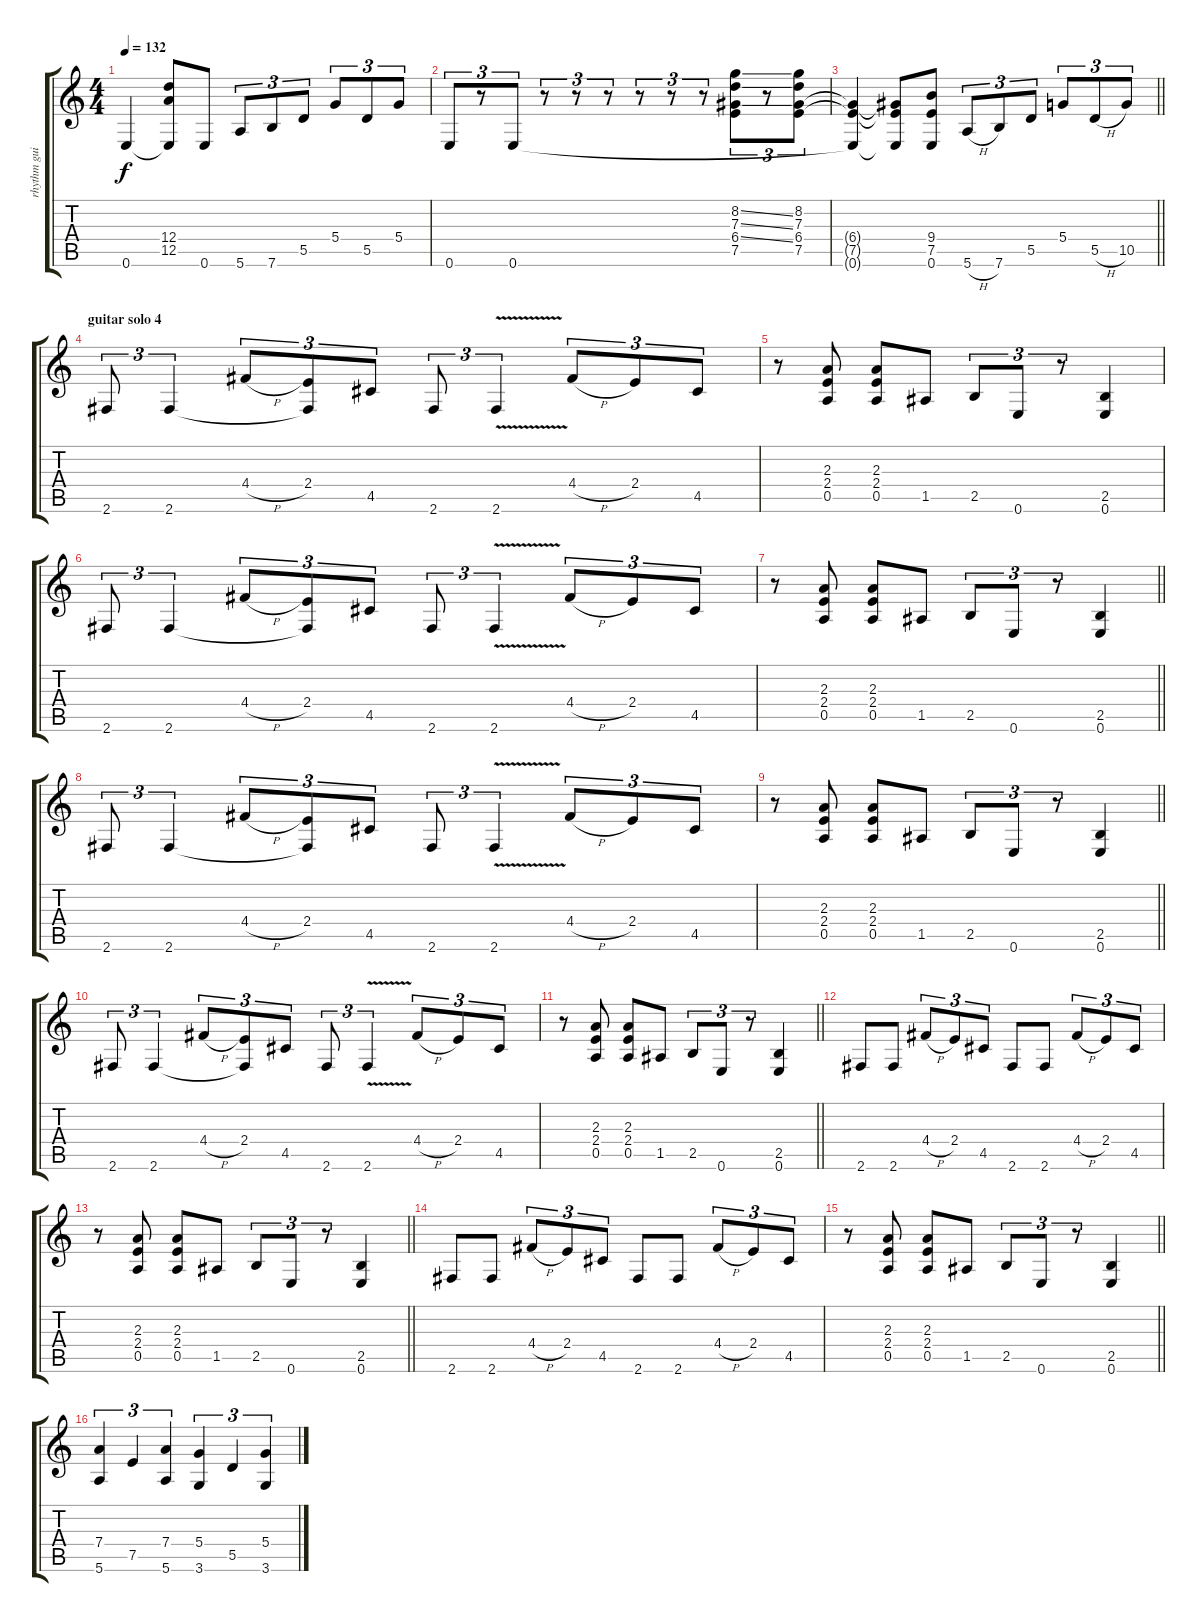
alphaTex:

\track ("rhythm guitar" "rhythm gui") {instrument electricguitarmuted}
\staff {score tabs}
\tuning (E4 B3 G3 D3 A2 E2) {hide}
\ts (4 4)
\tempo 132
\clef g2
\ks c
0.6{t}.4{dy f} (12.4{t} 12.5{t} 0.6{t}).8 0.6.8 5.6.8{tu (3 2)} 7.6.8{tu (3 2)} 5.5.8{tu (3 2)} 5.4.8{tu (3 2)} 5.5.8{tu (3 2)} 5.4.8{tu (3 2)} |
0.6.8{tu (3 2)} r.8{tu (3 2)} 0.6.8{tu (3 2)} r.8{tu (3 2)} r.8{tu (3 2)} r.8{tu (3 2)} r.8{tu (3 2)} r.8{tu (3 2)} r.8{tu (3 2)} (8.2{ss} 7.3{ss} 6.4{ss} 7.5).8{tu (3 2)} r.8{tu (3 2)} (8.2 7.3 6.4 7.5).8{tu (3 2)} |
\barLineRight lightlight
(6.4{t} 7.5{t} 0.6{t}).4 (6.4{t} 7.5{t} 0.6{t}).8 (9.4 7.5 0.6).8 5.6{h}.8{tu (3 2)} 7.6.8{tu (3 2)} 5.5.8{tu (3 2)} 5.4.8{tu (3 2)} 5.5{h}.8{tu (3 2)} 10.5.8{tu (3 2)} |
\section ("" "guitar solo 4")
2.6.8{tu (3 2)} 2.6.4{tu (3 2)} 4.4{h}.8{tu (3 2)} (2.4 2.6{t}).8{tu (3 2)} 4.5.8{tu (3 2)} 2.6.8{tu (3 2)} 2.6{v}.4{tu (3 2)} 4.4{h}.8{tu (3 2)} 2.4.8{tu (3 2)} 4.5.8{tu (3 2)} |
r.8 (2.3 2.4 0.5).8 (2.3 2.4 0.5).8 1.5.8 2.5.8{tu (3 2)} 0.6.8{tu (3 2)} r.8{tu (3 2)} (2.5 0.6).4 |
2.6.8{tu (3 2)} 2.6.4{tu (3 2)} 4.4{h}.8{tu (3 2)} (2.4 2.6{t}).8{tu (3 2)} 4.5.8{tu (3 2)} 2.6.8{tu (3 2)} 2.6{v}.4{tu (3 2)} 4.4{h}.8{tu (3 2)} 2.4.8{tu (3 2)} 4.5.8{tu (3 2)} |
\barLineRight lightlight
r.8 (2.3 2.4 0.5).8 (2.3 2.4 0.5).8 1.5.8 2.5.8{tu (3 2)} 0.6.8{tu (3 2)} r.8{tu (3 2)} (2.5 0.6).4 |
2.6.8{tu (3 2)} 2.6.4{tu (3 2)} 4.4{h}.8{tu (3 2)} (2.4 2.6{t}).8{tu (3 2)} 4.5.8{tu (3 2)} 2.6.8{tu (3 2)} 2.6{v}.4{tu (3 2)} 4.4{h}.8{tu (3 2)} 2.4.8{tu (3 2)} 4.5.8{tu (3 2)} |
\barLineRight lightlight
r.8 (2.3 2.4 0.5).8 (2.3 2.4 0.5).8 1.5.8 2.5.8{tu (3 2)} 0.6.8{tu (3 2)} r.8{tu (3 2)} (2.5 0.6).4 |
2.6.8{tu (3 2)} 2.6.4{tu (3 2)} 4.4{h}.8{tu (3 2)} (2.4 2.6{t}).8{tu (3 2)} 4.5.8{tu (3 2)} 2.6.8{tu (3 2)} 2.6{v}.4{tu (3 2)} 4.4{h}.8{tu (3 2)} 2.4.8{tu (3 2)} 4.5.8{tu (3 2)} |
\barLineRight lightlight
r.8 (2.3 2.4 0.5).8 (2.3 2.4 0.5).8 1.5.8 2.5.8{tu (3 2)} 0.6.8{tu (3 2)} r.8{tu (3 2)} (2.5 0.6).4 |
2.6.8 2.6.8 4.4{h}.8{tu (3 2)} 2.4.8{tu (3 2)} 4.5.8{tu (3 2)} 2.6.8 2.6.8 4.4{h}.8{tu (3 2)} 2.4.8{tu (3 2)} 4.5.8{tu (3 2)} |
\barLineRight lightlight
r.8 (2.3 2.4 0.5).8 (2.3 2.4 0.5).8 1.5.8 2.5.8{tu (3 2)} 0.6.8{tu (3 2)} r.8{tu (3 2)} (2.5 0.6).4 |
2.6.8 2.6.8 4.4{h}.8{tu (3 2)} 2.4.8{tu (3 2)} 4.5.8{tu (3 2)} 2.6.8 2.6.8 4.4{h}.8{tu (3 2)} 2.4.8{tu (3 2)} 4.5.8{tu (3 2)} |
\barLineRight lightlight
r.8 (2.3 2.4 0.5).8 (2.3 2.4 0.5).8 1.5.8 2.5.8{tu (3 2)} 0.6.8{tu (3 2)} r.8{tu (3 2)} (2.5 0.6).4 |
(7.4 5.6).4{tu (3 2)} 7.5.4{tu (3 2)} (7.4 5.6).4{tu (3 2)} (5.4 3.6).4{tu (3 2)} 5.5.4{tu (3 2)} (5.4 3.6).4{tu (3 2)}
